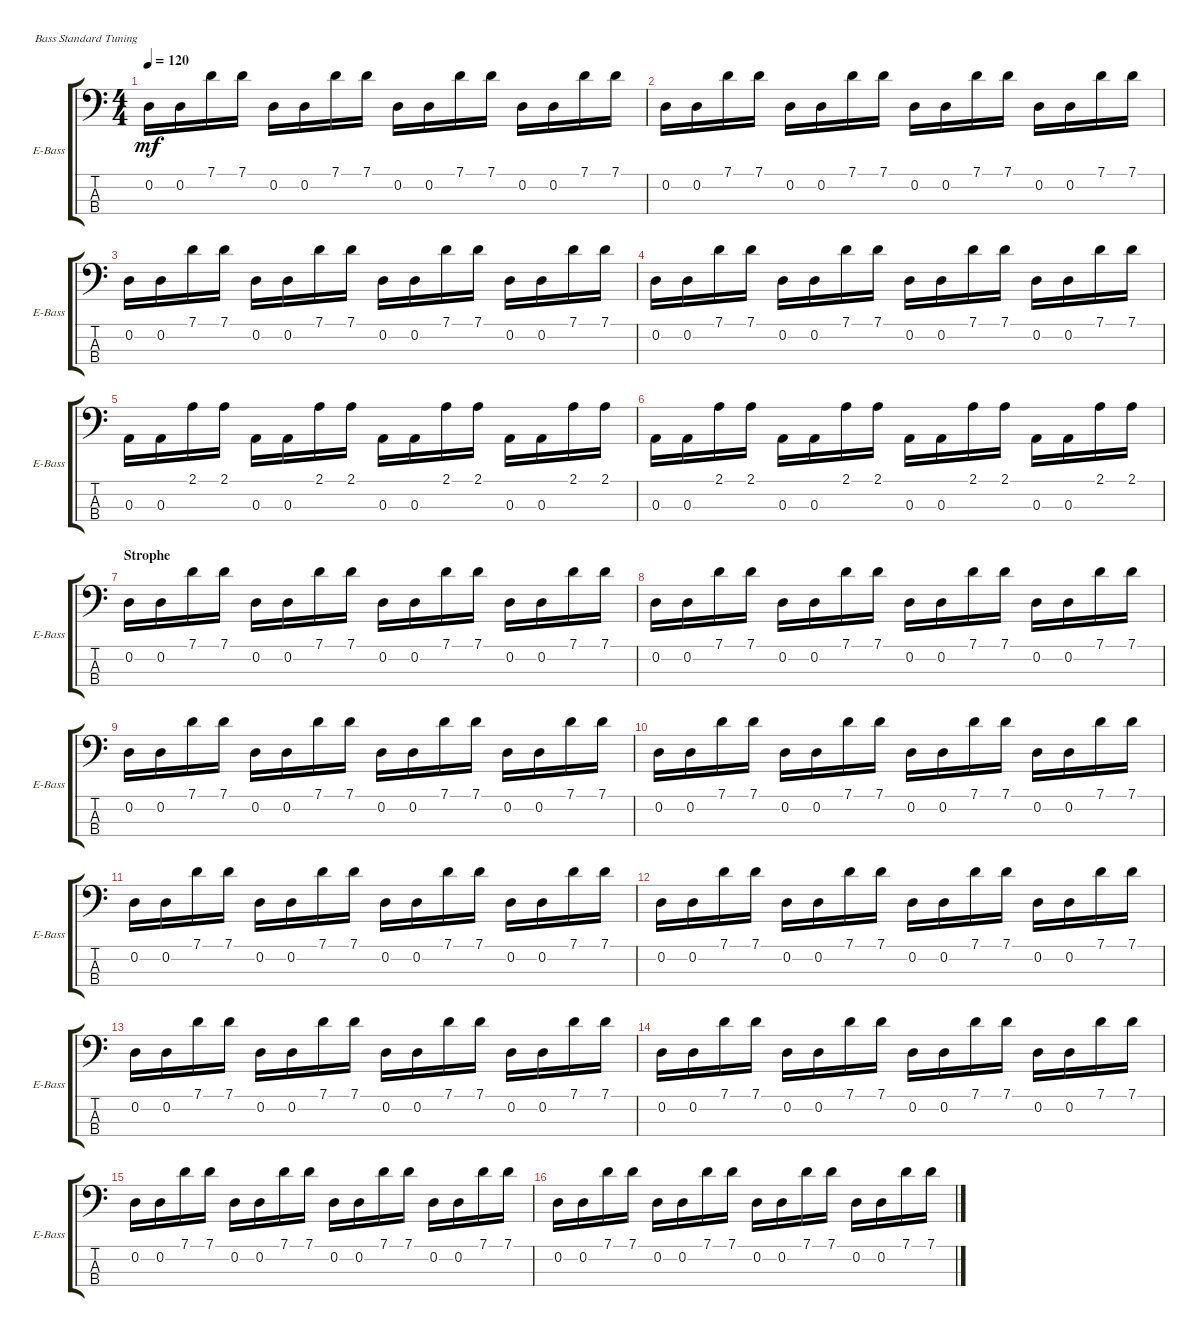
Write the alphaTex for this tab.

\bracketExtendMode groupsimilarinstruments
\singleTrackTrackNamePolicy allsystems
\multiTrackTrackNamePolicy allsystems
\firstSystemTrackNameOrientation horizontal
\otherSystemsTrackNameOrientation horizontal
\track ("Bass" "E-Bass") {instrument electricbassfinger}
\staff {score tabs}
\tuning (G2 D2 A1 E1)
\ts (4 4)
\tempo 120
\clef f4
\ks c
0.2.16{dy mf} 0.2.16 7.1.16 7.1.16 0.2.16 0.2.16 7.1.16 7.1.16 0.2.16 0.2.16 7.1.16 7.1.16 0.2.16 0.2.16 7.1.16 7.1.16 |
0.2.16 0.2.16 7.1.16 7.1.16 0.2.16 0.2.16 7.1.16 7.1.16 0.2.16 0.2.16 7.1.16 7.1.16 0.2.16 0.2.16 7.1.16 7.1.16 |
0.2.16 0.2.16 7.1.16 7.1.16 0.2.16 0.2.16 7.1.16 7.1.16 0.2.16 0.2.16 7.1.16 7.1.16 0.2.16 0.2.16 7.1.16 7.1.16 |
0.2.16 0.2.16 7.1.16 7.1.16 0.2.16 0.2.16 7.1.16 7.1.16 0.2.16 0.2.16 7.1.16 7.1.16 0.2.16 0.2.16 7.1.16 7.1.16 |
0.3.16 0.3.16 2.1.16 2.1.16 0.3.16 0.3.16 2.1.16 2.1.16 0.3.16 0.3.16 2.1.16 2.1.16 0.3.16 0.3.16 2.1.16 2.1.16 |
0.3.16 0.3.16 2.1.16 2.1.16 0.3.16 0.3.16 2.1.16 2.1.16 0.3.16 0.3.16 2.1.16 2.1.16 0.3.16 0.3.16 2.1.16 2.1.16 |
\section ("" "Strophe")
0.2.16 0.2.16 7.1.16 7.1.16 0.2.16 0.2.16 7.1.16 7.1.16 0.2.16 0.2.16 7.1.16 7.1.16 0.2.16 0.2.16 7.1.16 7.1.16 |
0.2.16 0.2.16 7.1.16 7.1.16 0.2.16 0.2.16 7.1.16 7.1.16 0.2.16 0.2.16 7.1.16 7.1.16 0.2.16 0.2.16 7.1.16 7.1.16 |
0.2.16 0.2.16 7.1.16 7.1.16 0.2.16 0.2.16 7.1.16 7.1.16 0.2.16 0.2.16 7.1.16 7.1.16 0.2.16 0.2.16 7.1.16 7.1.16 |
0.2.16 0.2.16 7.1.16 7.1.16 0.2.16 0.2.16 7.1.16 7.1.16 0.2.16 0.2.16 7.1.16 7.1.16 0.2.16 0.2.16 7.1.16 7.1.16 |
0.2.16 0.2.16 7.1.16 7.1.16 0.2.16 0.2.16 7.1.16 7.1.16 0.2.16 0.2.16 7.1.16 7.1.16 0.2.16 0.2.16 7.1.16 7.1.16 |
0.2.16 0.2.16 7.1.16 7.1.16 0.2.16 0.2.16 7.1.16 7.1.16 0.2.16 0.2.16 7.1.16 7.1.16 0.2.16 0.2.16 7.1.16 7.1.16 |
0.2.16 0.2.16 7.1.16 7.1.16 0.2.16 0.2.16 7.1.16 7.1.16 0.2.16 0.2.16 7.1.16 7.1.16 0.2.16 0.2.16 7.1.16 7.1.16 |
0.2.16 0.2.16 7.1.16 7.1.16 0.2.16 0.2.16 7.1.16 7.1.16 0.2.16 0.2.16 7.1.16 7.1.16 0.2.16 0.2.16 7.1.16 7.1.16 |
0.2.16 0.2.16 7.1.16 7.1.16 0.2.16 0.2.16 7.1.16 7.1.16 0.2.16 0.2.16 7.1.16 7.1.16 0.2.16 0.2.16 7.1.16 7.1.16 |
0.2.16 0.2.16 7.1.16 7.1.16 0.2.16 0.2.16 7.1.16 7.1.16 0.2.16 0.2.16 7.1.16 7.1.16 0.2.16 0.2.16 7.1.16 7.1.16
